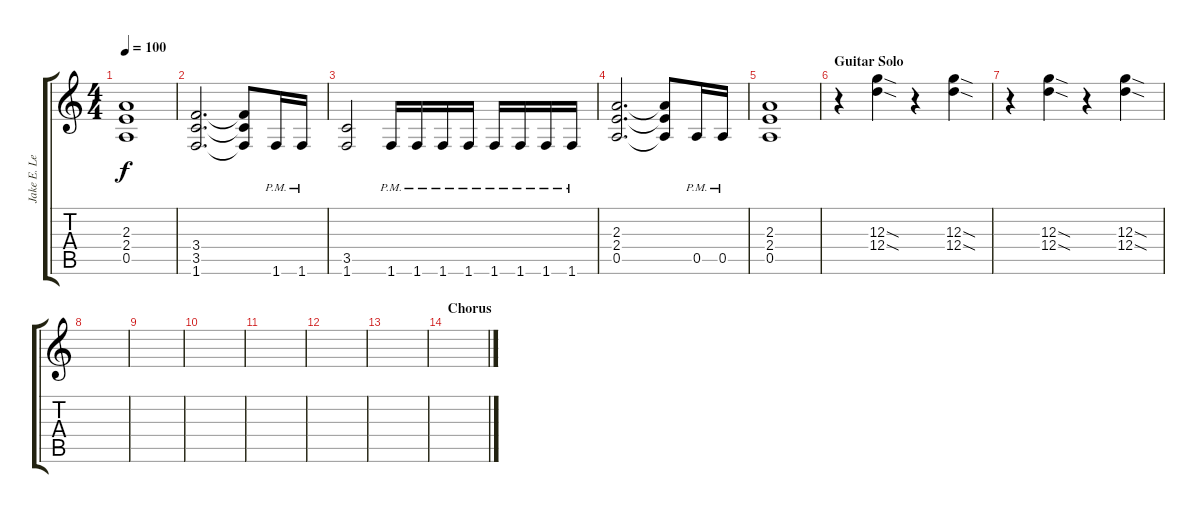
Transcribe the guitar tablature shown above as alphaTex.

\track ("Jake E. Lee" "Jake E. Le") {instrument overdrivenguitar}
\staff {score tabs}
\tuning (E4 B3 G3 D3 A2 E2) {hide}
\ts (4 4)
\tempo 100
\clef g2
\ks aminor
(2.3 2.4 0.5).1{dy f} |
(3.4 3.5 1.6).2{d balance 4} (3.4{t} 3.5{t} 1.6{t}).8 1.6{pm}.16 1.6{pm}.16 |
(3.5 1.6).2 1.6{pm}.16 1.6{pm}.16 1.6{pm}.16 1.6{pm}.16 1.6{pm}.16 1.6{pm}.16 1.6{pm}.16 1.6{pm}.16 |
(2.3 2.4 0.5).2{d} (2.3{t} 2.4{t} 0.5{t}).8 0.5{pm}.16 0.5{pm}.16 |
(2.3 2.4 0.5).1 |
\section ("" "Guitar Solo")
r.4 (12.3{sod} 12.4{sod}).4 r.4 (12.3{sod} 12.4{sod}).4 |
r.4 (12.3{sod} 12.4{sod}).4 r.4 (12.3{sod} 12.4{sod}).4 |
|
|
|
|
|
|
\section ("" "Chorus")
